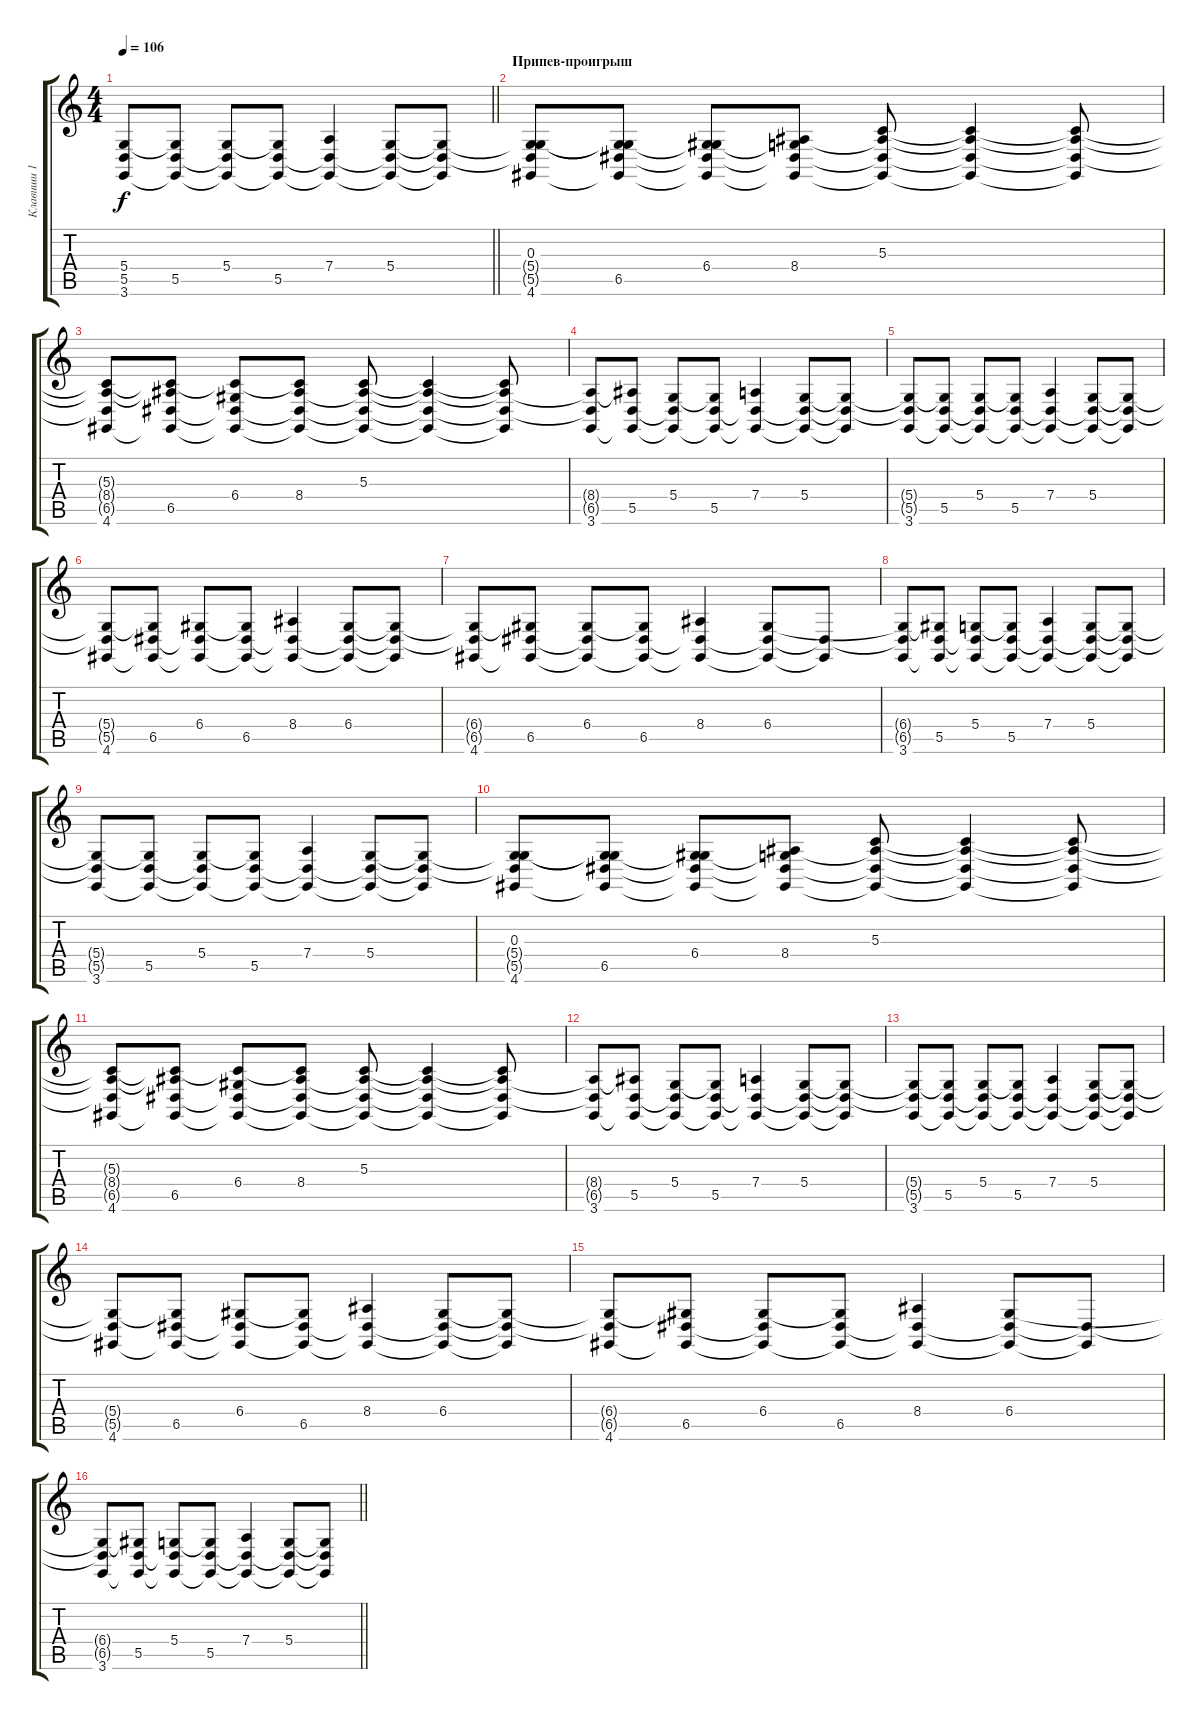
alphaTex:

\track ("Клавиши 1" "Клавиши 1") {instrument acousticgrandpiano}
\staff {score tabs}
\tuning (E4 B3 G3 D3 A2 E2) {hide}
\ts (4 4)
\tempo 106
\clef g2
\barLineRight lightlight
\ks c
(5.4{t} 5.5{t} 3.6).8{dy f} (5.4{t} 5.5 3.6{t}).8 (5.4 5.5{t} 3.6{t}).8 (5.4{t} 5.5 3.6{t}).8 (7.4 5.5{t} 3.6{t}).4 (5.4 5.5{t} 3.6{t}).8 (5.4{t} 5.5{t} 3.6{t}).8 |
\section ("" "Припев-проигрыш")
(0.3 5.4{t} 5.5{t} 4.6).8 (0.3{t} 5.4{t} 6.5 4.6{t}).8 (0.3{t} 6.4 6.5{t} 4.6{t}).8 (0.3{t} 8.4 6.5{t} 4.6{t}).8 (5.3 8.4{t} 6.5{t} 4.6{t}).8 (5.3{t} 8.4{t} 6.5{t} 4.6{t}).4 (5.3{t} 8.4{t} 6.5{t} 4.6{t}).8 |
(5.3{t} 8.4{t} 6.5{t} 4.6).8 (5.3{t} 8.4{t} 6.5 4.6{t}).8 (5.3{t} 6.4 6.5{t} 4.6{t}).8 (5.3{t} 8.4 6.5{t} 4.6{t}).8 (5.3 8.4{t} 6.5{t} 4.6{t}).8 (5.3{t} 8.4{t} 6.5{t} 4.6{t}).4 (5.3{t} 8.4{t} 6.5{t} 4.6{t}).8 |
(8.4{t} 6.5{t} 3.6).8 (8.4{t} 5.5 3.6{t}).8 (5.4 5.5{t} 3.6{t}).8 (5.4{t} 5.5 3.6{t}).8 (7.4 5.5{t} 3.6{t}).4 (5.4 5.5{t} 3.6{t}).8 (5.4{t} 5.5{t} 3.6{t}).8 |
(5.4{t} 5.5{t} 3.6).8 (5.4{t} 5.5 3.6{t}).8 (5.4 5.5{t} 3.6{t}).8 (5.4{t} 5.5 3.6{t}).8 (7.4 5.5{t} 3.6{t}).4 (5.4 5.5{t} 3.6{t}).8 (5.4{t} 5.5{t} 3.6{t}).8 |
(5.4{t} 5.5{t} 4.6).8 (5.4{t} 6.5 4.6{t}).8 (6.4 6.5{t} 4.6{t}).8 (6.4{t} 6.5 4.6{t}).8 (8.4 6.5{t} 4.6{t}).4 (6.4 6.5{t} 4.6{t}).8 (6.4{t} 6.5{t} 4.6{t}).8 |
(6.4{t} 6.5{t} 4.6).8 (6.4{t} 6.5 4.6{t}).8 (6.4 6.5{t} 4.6{t}).8 (6.4{t} 6.5 4.6{t}).8 (8.4 6.5{t} 4.6{t}).4 (6.4 6.5{t} 4.6{t}).8 (6.5{t} 4.6{t}).8 |
(6.4{t} 6.5{t} 3.6).8 (6.4{t} 5.5 3.6{t}).8 (5.4 5.5{t} 3.6{t}).8 (5.4{t} 5.5 3.6{t}).8 (7.4 5.5{t} 3.6{t}).4 (5.4 5.5{t} 3.6{t}).8 (5.4{t} 5.5{t} 3.6{t}).8 |
(5.4{t} 5.5{t} 3.6).8 (5.4{t} 5.5 3.6{t}).8 (5.4 5.5{t} 3.6{t}).8 (5.4{t} 5.5 3.6{t}).8 (7.4 5.5{t} 3.6{t}).4 (5.4 5.5{t} 3.6{t}).8 (5.4{t} 5.5{t} 3.6{t}).8 |
(0.3 5.4{t} 5.5{t} 4.6).8 (0.3{t} 5.4{t} 6.5 4.6{t}).8 (0.3{t} 6.4 6.5{t} 4.6{t}).8 (0.3{t} 8.4 6.5{t} 4.6{t}).8 (5.3 8.4{t} 6.5{t} 4.6{t}).8 (5.3{t} 8.4{t} 6.5{t} 4.6{t}).4 (5.3{t} 8.4{t} 6.5{t} 4.6{t}).8 |
(5.3{t} 8.4{t} 6.5{t} 4.6).8 (5.3{t} 8.4{t} 6.5 4.6{t}).8 (5.3{t} 6.4 6.5{t} 4.6{t}).8 (5.3{t} 8.4 6.5{t} 4.6{t}).8 (5.3 8.4{t} 6.5{t} 4.6{t}).8 (5.3{t} 8.4{t} 6.5{t} 4.6{t}).4 (5.3{t} 8.4{t} 6.5{t} 4.6{t}).8 |
(8.4{t} 6.5{t} 3.6).8 (8.4{t} 5.5 3.6{t}).8 (5.4 5.5{t} 3.6{t}).8 (5.4{t} 5.5 3.6{t}).8 (7.4 5.5{t} 3.6{t}).4 (5.4 5.5{t} 3.6{t}).8 (5.4{t} 5.5{t} 3.6{t}).8 |
(5.4{t} 5.5{t} 3.6).8 (5.4{t} 5.5 3.6{t}).8 (5.4 5.5{t} 3.6{t}).8 (5.4{t} 5.5 3.6{t}).8 (7.4 5.5{t} 3.6{t}).4 (5.4 5.5{t} 3.6{t}).8 (5.4{t} 5.5{t} 3.6{t}).8 |
(5.4{t} 5.5{t} 4.6).8 (5.4{t} 6.5 4.6{t}).8 (6.4 6.5{t} 4.6{t}).8 (6.4{t} 6.5 4.6{t}).8 (8.4 6.5{t} 4.6{t}).4 (6.4 6.5{t} 4.6{t}).8 (6.4{t} 6.5{t} 4.6{t}).8 |
(6.4{t} 6.5{t} 4.6).8 (6.4{t} 6.5 4.6{t}).8 (6.4 6.5{t} 4.6{t}).8 (6.4{t} 6.5 4.6{t}).8 (8.4 6.5{t} 4.6{t}).4 (6.4 6.5{t} 4.6{t}).8 (6.5{t} 4.6{t}).8 |
\barLineRight lightlight
(6.4{t} 6.5{t} 3.6).8 (6.4{t} 5.5 3.6{t}).8 (5.4 5.5{t} 3.6{t}).8 (5.4{t} 5.5 3.6{t}).8 (7.4 5.5{t} 3.6{t}).4 (5.4 5.5{t} 3.6{t}).8 (5.4{t} 5.5{t} 3.6{t}).8
